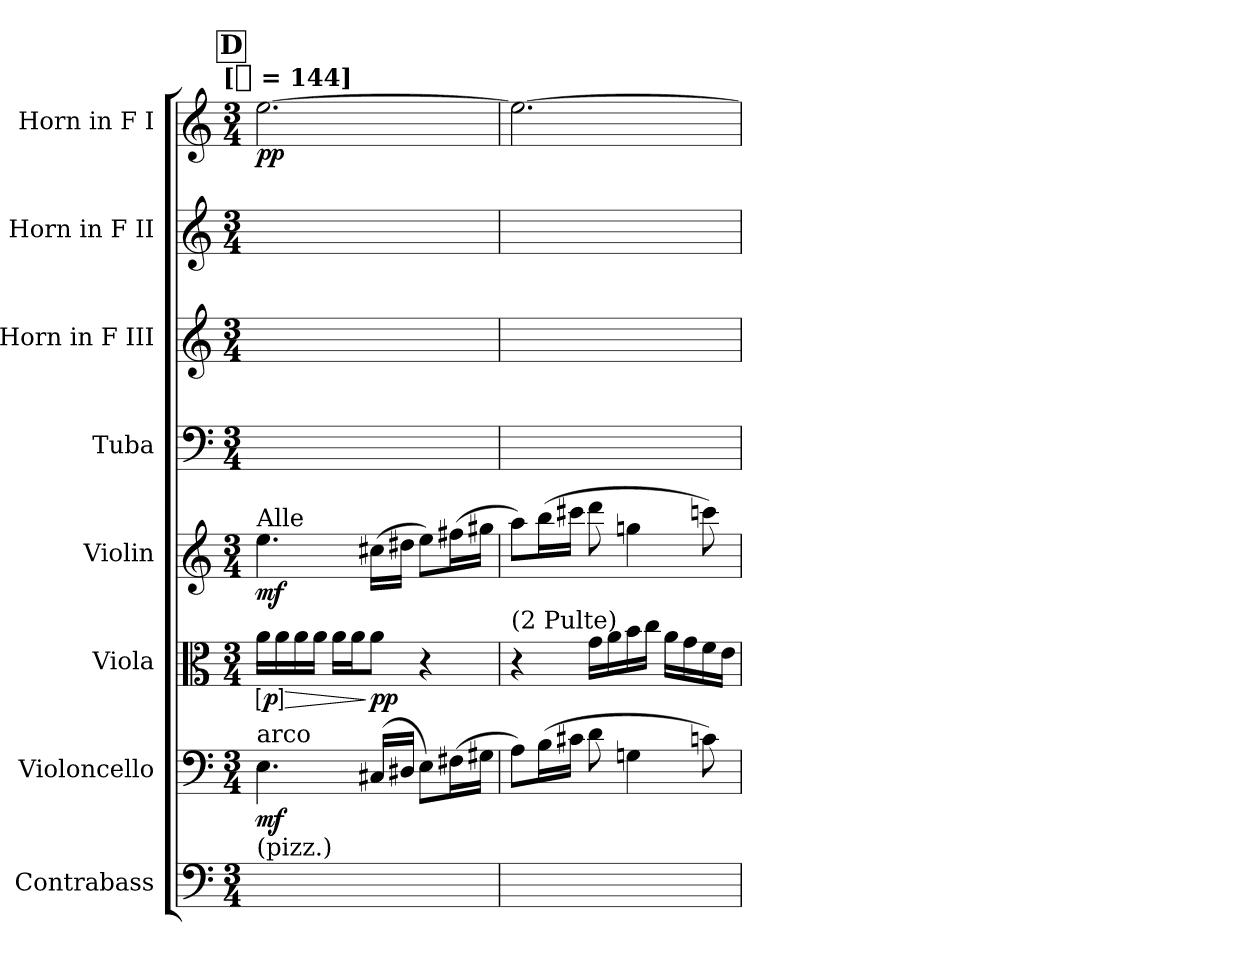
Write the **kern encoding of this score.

**kern	**kern	**dynam	**kern	**dynam	**kern	**dynam	**kern	**kern	**kern	**kern	**dynam
*part8	*part7	*part7	*part6	*part6	*part5	*part5	*part4	*part3	*part2	*part1	*part1
*staff8	*staff7	*staff7	*staff6	*staff6	*staff5	*staff5	*staff4	*staff3	*staff2	*staff1	*staff1
*I"Contrabass	*I"Violoncello	*	*I"Viola	*	*I"Violin	*	*I"Tuba	*I"Horn in F III	*I"Horn in F II	*I"Horn in F I	*
*I'Cb.	*I'Vc.	*	*I'Vla.	*	*I'Vln. 1	*	*I'Tba.	*I'Hn.	*I'Hn.	*I'Hn.	*
*clefF4	*clefF4	*	*clefC3	*	*clefG2	*	*clefF4	*clefG2	*clefG2	*clefG2	*
*ITrd7c12	*	*	*	*	*	*	*	*ITrd4c7	*ITrd4c7	*ITrd4c7	*
*k[]	*k[]	*	*k[]	*	*k[]	*	*k[]	*k[b-]	*k[b-]	*k[b-]	*
!!LO:TX:omd:t=[[quarter] = 144]
*M3/4	*M3/4	*	*M3/4	*	*M3/4	*	*M3/4	*M3/4	*M3/4	*M3/4	*
*MM144	*MM144	*	*MM144	*	*MM144	*	*MM144	*MM144	*MM144	*MM144	*
!!LO:REH:place=s1:t=D
=57	=57	=57	=57	=57	=57	=57	=57	=57	=57	=57	=57
!	!	!	!	!	!LO:TX:a:t=Alle	!	!	!	!	!	!
!	!LO:TX:a:t=arco	!	!	!	!	!	!	!	!	!	!
!LO:TX:a:t=(pizz.)	!	!	!	!	!	!	!	!	!	!	!
!	!	!	!	!LO:HP:b	!	!	!	!	!	!	!
!	!	!	!	!LO:DY:n=1:ed=brack	!	!	!	!	!	!	!
4ryy	4.E	mf	16aLL	> p	4.ee	mf	8ryy	8ryy	8ryy	[2.a	pp
.	.	.	16a	.	.	.	.	.	.	.	.
.	.	.	16a	.	.	.	8rBByy	8ryy	8ryy	.	.
.	.	.	16aJJ	.	.	.	.	.	.	.	.
4ryy	.	.	16aLL	.	.	.	8ryy	8ryy	8ryy	.	.
.	.	.	16aJ	.	.	.	.	.	.	.	.
.	(16C#XLL	.	8aJ	] pp	(16cc#XLL	.	8rBByy	8ryy	8ryy	.	.
.	16D#XJJ	.	.	.	16dd#XJJ	.	.	.	.	.	.
8ryy	8EL)	.	4r	.	8eeL)	.	8rBByy	8ryy	8ryy	.	.
8ryy	(16F#XL	.	.	.	(16ff#XL	.	8ryy	8ryy	8ryy	.	.
.	16G#XJJ	.	.	.	16gg#XJJ	.	.	.	.	.	.
=58	=58	=58	=58	=58	=58	=58	=58	=58	=58	=58	=58
!	!	!	!LO:TX:a:t=(2 Pulte)	!	!	!	!	!	!	!	!
8ryy	8AL)	.	4r	.	8aaL)	.	8ryy	8ryy	8ryy	2.a_	.
8ryy	(16BL	.	.	.	(16bbL	.	8ryy	8ryy	8rgyy	.	.
.	16c#XJJ	.	.	.	16ccc#XJJ	.	.	.	.	.	.
4ryy	8d	.	16gLL	.	8ddd	.	4ryy	8ryy	8ryy	.	.
.	.	.	16a	.	.	.	.	.	.	.	.
.	4Gn	.	16b	.	4ggn	.	.	8ryy	8ryy	.	.
.	.	.	16ccJJ	.	.	.	.	.	.	.	.
4ryy	.	.	16aLL	.	.	.	8ryy	8ryy	8rgyy	.	.
.	.	.	16g	.	.	.	.	.	.	.	.
.	8cn)	.	16f	.	8cccn)	.	8ryy	8ryy	8ryy	.	.
.	.	.	16eJJ	.	.	.	.	.	.	.	.
=	=	=	=	=	=	=	=	=	=	=	=
*-	*-	*-	*-	*-	*-	*-	*-	*-	*-	*-	*-
